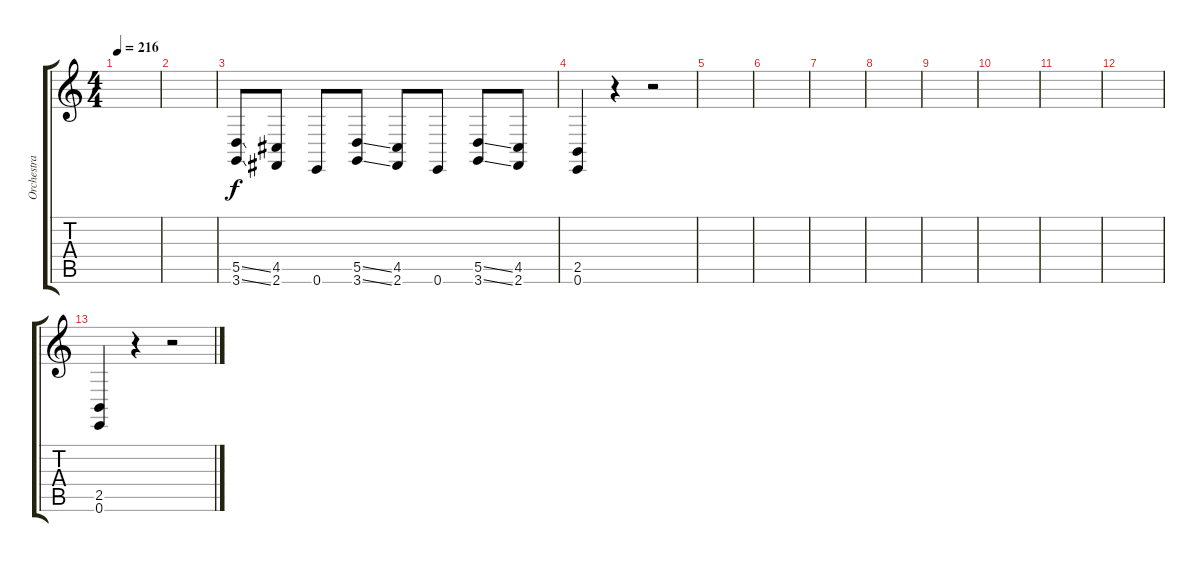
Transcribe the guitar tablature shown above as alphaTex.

\track ("Orchestra" "Orchestra") {instrument stringensemble1}
\staff {score tabs}
\tuning (E4 B3 G3 D3 A2 E2) {hide}
\ts (4 4)
\tempo 216
\clef g2
\ks c
|
|
(5.5{ss} 3.6{ss}).8 (4.5 2.6).8 0.6.8 (5.5{ss} 3.6{ss}).8 (4.5 2.6).8 0.6.8 (5.5{ss} 3.6{ss}).8 (4.5 2.6).8 |
(2.5 0.6).4 r.4 r.2 |
|
|
|
|
|
|
|
|
(2.5 0.6).4 r.4 r.2
